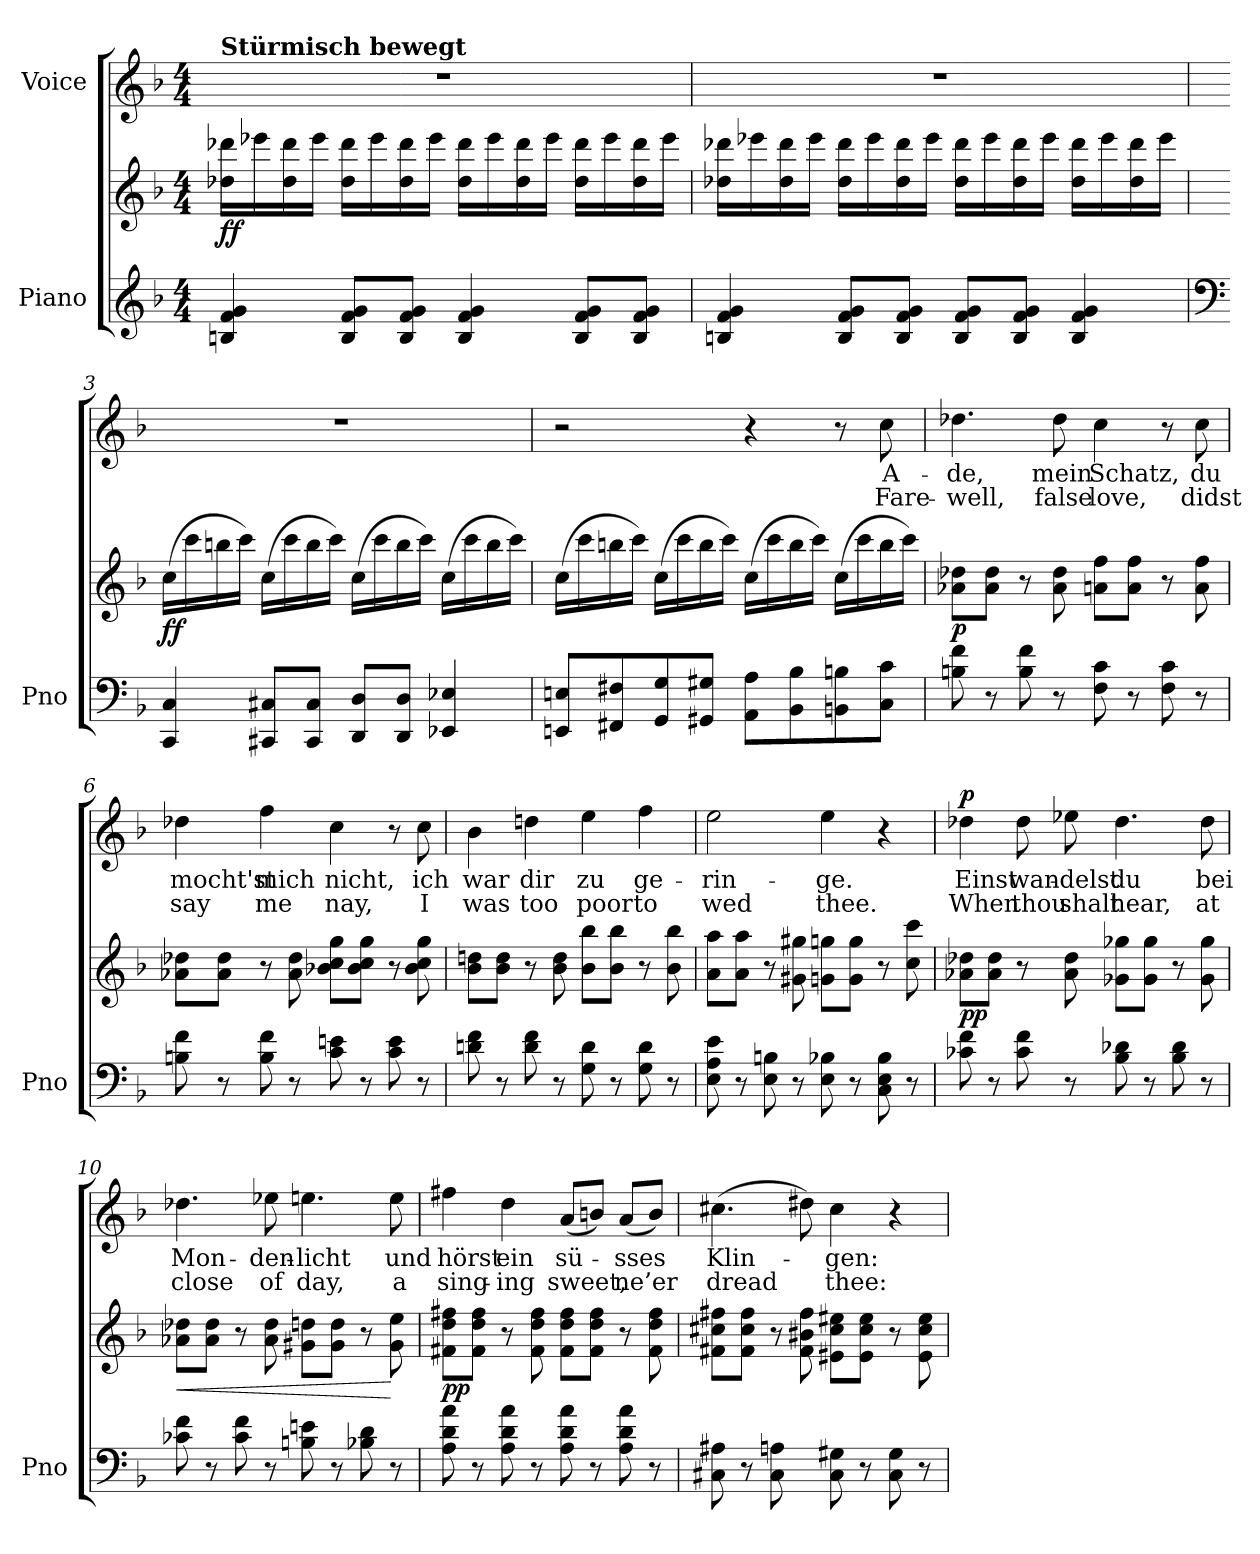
**kern	**kern	**dynam	**kern	**text	**text	**dynam
*part2	*part2	*part2	*part1	*part1	*part1	*part1
*staff3	*staff2	*staff2/3	*staff1	*staff1	*staff1	*staff1
*I"Piano	*	*	*I"Voice	*	*	*
*I'Pno	*	*	*	*	*	*
*clefG2	*clefG2	*	*clefG2	*	*	*
*k[b-]	*k[b-]	*	*k[b-]	*	*	*
*M4/4	*M4/4	*	*M4/4	*	*	*
=1	=1	=1	=1	=1	=1	=1
!	!	!	!LO:TX:a:B:t=Stürmisch bewegt	!	!	!
!	!	!LO:DY:b	!	!	!	!
4Bn/ 4f/ 4g/	16dd-X\ 16ddd-X\LL	ff	1r	.	.	.
.	16eee-X\	.	.	.	.	.
.	16dd-\ 16ddd-\	.	.	.	.	.
.	16eee-\JJ	.	.	.	.	.
8B/ 8f/ 8g/L	16dd-\ 16ddd-\LL	.	.	.	.	.
.	16eee-\	.	.	.	.	.
8B/ 8f/ 8g/J	16dd-\ 16ddd-\	.	.	.	.	.
.	16eee-\JJ	.	.	.	.	.
4B/ 4f/ 4g/	16dd-\ 16ddd-\LL	.	.	.	.	.
.	16eee-\	.	.	.	.	.
.	16dd-\ 16ddd-\	.	.	.	.	.
.	16eee-\JJ	.	.	.	.	.
8B/ 8f/ 8g/L	16dd-\ 16ddd-\LL	.	.	.	.	.
.	16eee-\	.	.	.	.	.
8B/ 8f/ 8g/J	16dd-\ 16ddd-\	.	.	.	.	.
.	16eee-\JJ	.	.	.	.	.
=2	=2	=2	=2	=2	=2	=2
4Bn/ 4f/ 4g/	16dd-X\ 16ddd-X\LL	.	1r	.	.	.
.	16eee-X\	.	.	.	.	.
.	16dd-\ 16ddd-\	.	.	.	.	.
.	16eee-\JJ	.	.	.	.	.
8B/ 8f/ 8g/L	16dd-\ 16ddd-\LL	.	.	.	.	.
.	16eee-\	.	.	.	.	.
8B/ 8f/ 8g/J	16dd-\ 16ddd-\	.	.	.	.	.
.	16eee-\JJ	.	.	.	.	.
8B/ 8f/ 8g/L	16dd-\ 16ddd-\LL	.	.	.	.	.
.	16eee-\	.	.	.	.	.
8B/ 8f/ 8g/J	16dd-\ 16ddd-\	.	.	.	.	.
.	16eee-\JJ	.	.	.	.	.
4B/ 4f/ 4g/	16dd-\ 16ddd-\LL	.	.	.	.	.
.	16eee-\	.	.	.	.	.
.	16dd-\ 16ddd-\	.	.	.	.	.
.	16eee-\JJ	.	.	.	.	.
=3	=3	=3	=3	=3	=3	=3
*clefF4	*	*	*	*	*	*
!	!	!LO:DY:b	!	!	!	!
4CC/ 4C/	(16cc\LL	ff	1r	.	.	.
.	16ccc\	.	.	.	.	.
.	16bbn\	.	.	.	.	.
.	16ccc\JJ)	.	.	.	.	.
8CC#X/ 8C#X/L	(16cc\LL	.	.	.	.	.
.	16ccc\	.	.	.	.	.
8CC#/ 8C#/J	16bb\	.	.	.	.	.
.	16ccc\JJ)	.	.	.	.	.
8DD/ 8D/L	(16cc\LL	.	.	.	.	.
.	16ccc\	.	.	.	.	.
8DD/ 8D/J	16bb\	.	.	.	.	.
.	16ccc\JJ)	.	.	.	.	.
4EE-X/ 4E-X/	(16cc\LL	.	.	.	.	.
.	16ccc\	.	.	.	.	.
.	16bb\	.	.	.	.	.
.	16ccc\JJ)	.	.	.	.	.
=4	=4	=4	=4	=4	=4	=4
8EEn/ 8En/L	(16cc\LL	.	2r	.	.	.
.	16ccc\	.	.	.	.	.
8FF#X/ 8F#X/	16bbn\	.	.	.	.	.
.	16ccc\JJ)	.	.	.	.	.
8GG/ 8G/	(16cc\LL	.	.	.	.	.
.	16ccc\	.	.	.	.	.
8GG#X/ 8G#X/J	16bb\	.	.	.	.	.
.	16ccc\JJ)	.	.	.	.	.
8AA\ 8A\L	(16cc\LL	.	4r	.	.	.
.	16ccc\	.	.	.	.	.
8BB-\ 8B-\	16bb\	.	.	.	.	.
.	16ccc\JJ)	.	.	.	.	.
8BBn\ 8Bn\	(16cc\LL	.	8r	.	.	.
.	16ccc\	.	.	.	.	.
8C\ 8c\J	16bb\	.	8cc\	A-	Fare-	.
.	16ccc\JJ)	.	.	.	.	.
=5	=5	=5	=5	=5	=5	=5
!	!	!LO:DY:b	!	!	!	!
8Bn\ 8f\	8a-X\ 8dd-X\L	p	4.dd-X\	-de,	-well,	.
8r	8a-\ 8dd-\J	.	.	.	.	.
8B\ 8f\	8r	.	.	.	.	.
8r	8a-\ 8dd-\	.	8dd-\	mein	false	.
8F\ 8c\	8an\ 8ff\L	.	4cc\	Schatz,	love,	.
8r	8a\ 8ff\J	.	.	.	.	.
8F\ 8c\	8r	.	8r	.	.	.
8r	8a\ 8ff\	.	8cc\	du	didst	.
=6	=6	=6	=6	=6	=6	=6
8Bn\ 8f\	8a-X\ 8dd-X\L	.	4dd-X\	mocht'st	say	.
8r	8a-\ 8dd-\J	.	.	.	.	.
8B\ 8f\	8r	.	4ff\	mich	me	.
8r	8a-\ 8dd-\	.	.	.	.	.
8c\ 8en\	8b-X\ 8cc\ 8gg\L	.	4cc\	nicht,	nay,	.
8r	8b-\ 8cc\ 8gg\J	.	.	.	.	.
8c\ 8e\	8r	.	8r	.	.	.
8r	8b-\ 8cc\ 8gg\	.	8cc\	ich	I	.
=7	=7	=7	=7	=7	=7	=7
8dn\ 8f\	8b-\ 8ddn\L	.	4b-\	war	was	.
8r	8b-\ 8dd\J	.	.	.	.	.
8d\ 8f\	8r	.	4ddn\	dir	too	.
8r	8b-\ 8dd\	.	.	.	.	.
8G\ 8d\	8b-\ 8bb-\L	.	4ee\	zu	poor	.
8r	8b-\ 8bb-\J	.	.	.	.	.
8G\ 8d\	8r	.	4ff\	ge-	to	.
8r	8b-\ 8bb-\	.	.	.	.	.
=8	=8	=8	=8	=8	=8	=8
8E\ 8A\ 8e\	8a\ 8aa\L	.	2ee\	-rin-	wed	.
8r	8a\ 8aa\J	.	.	.	.	.
8E\ 8Bn\	8r	.	.	.	.	.
8r	8g#X\ 8gg#X\	.	.	.	.	.
8E\ 8B-X\	8gn\ 8ggn\L	.	4ee\	-ge.	thee.	.
8r	8g\ 8gg\J	.	.	.	.	.
8C\ 8E\ 8B-\	8r	.	4r	.	.	.
8r	8cc\ 8ccc\	.	.	.	.	.
=9	=9	=9	=9	=9	=9	=9
!	!	!LO:DY:b	!	!	!	!LO:DY:a
8c-X\ 8f\	8a-X\ 8dd-X\L	pp	4dd-X\	Einst	When	p
8r	8a-\ 8dd-\J	.	.	.	.	.
8c-\ 8f\	8r	.	8dd-\	wan-	thou	.
8r	8a-\ 8dd-\	.	8ee-X\	-delst	shalt	.
8B-\ 8d-X\	8g-X\ 8gg-X\L	.	4.dd-\	du	hear,	.
8r	8g-\ 8gg-\J	.	.	.	.	.
8B-\ 8d-\	8r	.	.	.	.	.
8r	8g-\ 8gg-\	.	8dd-\	bei	at	.
=10	=10	=10	=10	=10	=10	=10
!	!	!LO:HP:b	!	!	!	!
8c-X\ 8f\	8a-X\ 8dd-X\L	<	4.dd-X\	Mon-	close	.
8r	8a-\ 8dd-\J	.	.	.	.	.
8c-\ 8f\	8r	.	.	.	.	.
8r	8a-\ 8dd-\	.	8ee-X\	-den-	of	.
8Bn\ 8en\	8g#X\ 8ddn\L	.	4.een\	-licht	day,	.
8r	8g#\ 8dd\J	.	.	.	.	.
8B-X\ 8d\	8r	.	.	.	.	.
8r	8g#\ 8ee\	[	8ee\	und	a	.
=11	=11	=11	=11	=11	=11	=11
!	!	!LO:DY:b	!	!	!	!
8A\ 8d\ 8a\	8f#X\ 8dd\ 8ff#X\L	pp	4ff#X\	hörst	sing-	.
8r	8f#\ 8dd\ 8ff#\J	.	.	.	.	.
8A\ 8d\ 8a\	8r	.	4dd\	ein	-ing	.
8r	8f#\ 8dd\ 8ff#\	.	.	.	.	.
8A\ 8d\ 8a\	8f#\ 8dd\ 8ff#\L	.	(8a/L	sü-	sweet,	.
8r	8f#\ 8dd\ 8ff#\J	.	8bn/J)	.	.	.
8A\ 8d\ 8a\	8r	.	(8a/L	-sses	ne’er	.
8r	8f#\ 8dd\ 8ff#\	.	8b/J)	.	.	.
=12	=12	=12	=12	=12	=12	=12
8C#X\ 8A#X\	8f#X\ 8cc#X\ 8ff#X\L	.	(4.cc#X\	Klin-	dread	.
8r	8f#\ 8cc#\ 8ff#\J	.	.	.	.	.
8C#\ 8An\	8r	.	.	.	.	.
8ryy	8f#\ 8b#X\ 8ff#\	.	8dd#X\)	.	.	.
8C#\ 8G#X\	8e#X\ 8cc#\ 8ee#X\L	.	4cc#\	-gen:	thee:	.
8r	8e#\ 8cc#\ 8ee#\J	.	.	.	.	.
8C#\ 8G#\	8r	.	4r	.	.	.
8r	8e#\ 8cc#\ 8ee#\	.	.	.	.	.
=	=	=	=	=	=	=
*-	*-	*-	*-	*-	*-	*-
